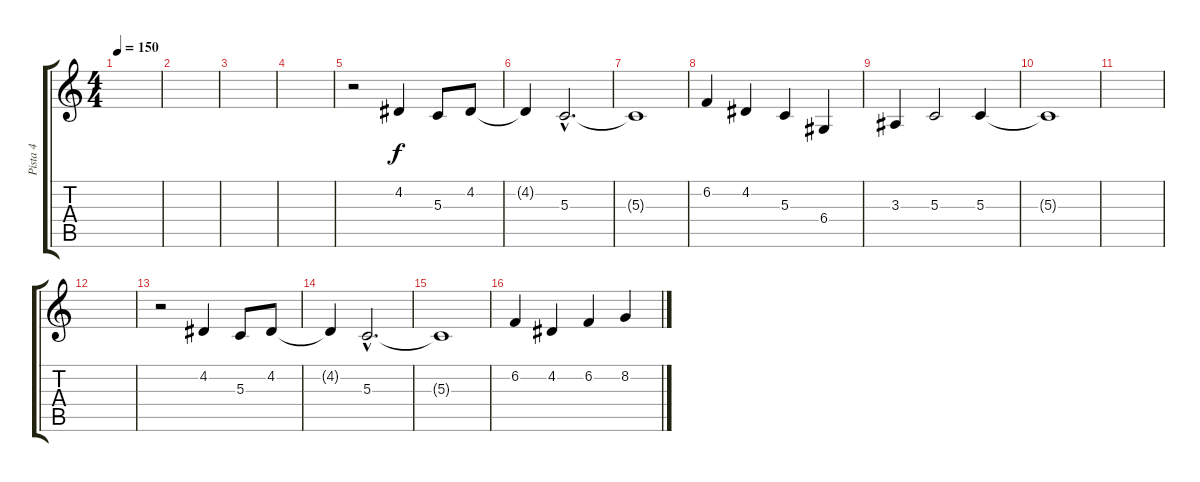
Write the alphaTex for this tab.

\track ("Pista 4" "Pista 4") {instrument oboe}
\staff {score tabs}
\tuning (E4 B3 G3 D3 A2 E2) {hide}
\ts (4 4)
\tempo 150
\clef g2
\ks c
|
|
|
|
r.2 4.2.4 5.3.8 4.2.8 |
4.2{t}.4 5.3{hac}.2{d} |
5.3{t}.1 |
6.2.4 4.2.4 5.3.4 6.4.4 |
3.3.4 5.3.2 5.3.4 |
5.3{t}.1 |
|
|
r.2 4.2.4 5.3.8 4.2.8 |
4.2{t}.4 5.3{hac}.2{d} |
5.3{t}.1 |
6.2.4 4.2.4 6.2.4 8.2.4
